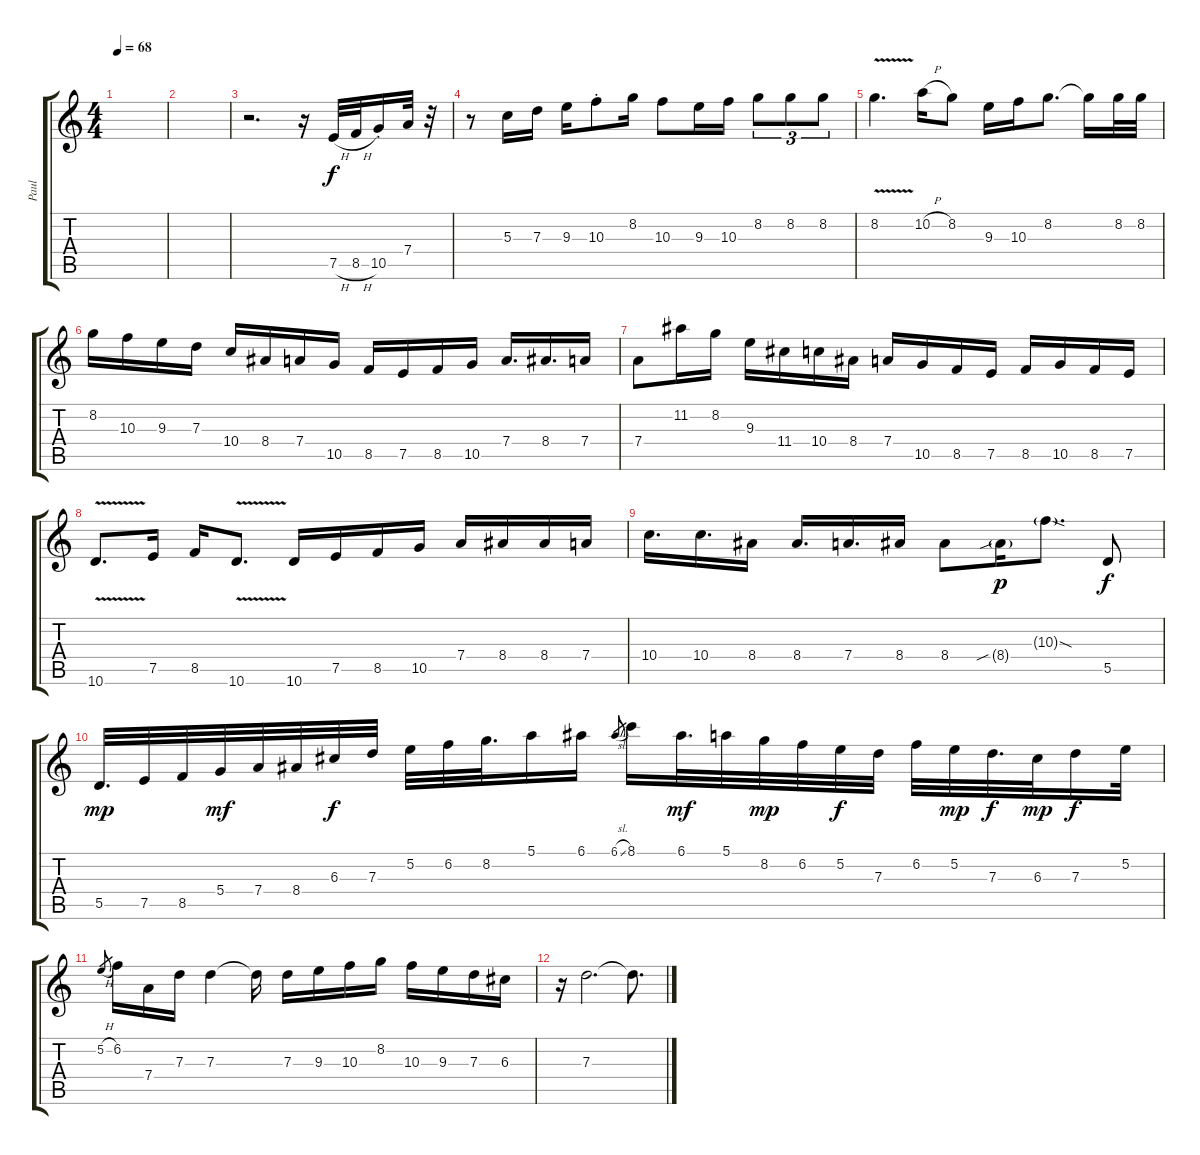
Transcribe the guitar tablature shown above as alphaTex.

\track ("Paul" "Paul") {instrument acousticguitarsteel}
\staff {score tabs}
\tuning (E4 B3 G3 D3 A2 E2) {hide}
\ts (4 4)
\tempo 68
\clef g2
\ks c
|
|
r.2{d} r.16 7.5{h}.32 8.5{h}.32 10.5{st}.16 7.4.32 r.32 |
r.8 5.3.16{dy f} 7.3.16 9.3.16 10.3{st}.8 8.2.16 10.3.8 9.3.16 10.3.16 8.2.8{tu (3 2)} 8.2.8{tu (3 2)} 8.2.8{tu (3 2)} |
8.2{v}.4{d} 10.2{h}.16 8.2.8 9.3.16 10.3.16 8.2.8{d} 8.2{t}.16 8.2.32 8.2.32 |
8.2.16 10.3.16 9.3.16 7.3.16 10.4.16 8.4.16 7.4.16 10.5.16 8.5.16 7.5.16 8.5.16 10.5.16 7.4.16{d} 8.4.16{d} 7.4.16 |
7.4.8 11.2.16 8.2.16 9.3.16 11.4.16 10.4.16 8.4.16 7.4.16 10.5.16 8.5.16 7.5.16 8.5.16 10.5.16 8.5.16 7.5.16 |
10.6{v}.8{d} 7.5.16 8.5.16 10.6{v}.8{d} 10.6.16 7.5.16 8.5.16 10.5.16 7.4.16 8.4.16 8.4.16 7.4.16 |
10.4.16{d} 10.4.16{d} 8.4.16 8.4.16{d} 7.4.16{d} 8.4.16 8.4.8 8.4{sib g}.16{dy p} 10.3{sod g}.8{d} 5.5.8{dy f} |
5.5.32{d dy mp} 7.5.32 8.5.32 5.4.32{dy mf} 7.4.32 8.4.32 6.3.32{dy f} 7.3.32 5.2.32 6.2.32 8.2.32{d} 5.1.16 6.1.16 6.1{sl}.8{gr} 8.1.16 6.1.32{d dy mf} 5.1.32 8.2.32{dy mp} 6.2.32 5.2.32{dy f} 7.3.32 6.2.32 5.2.32{dy mp} 7.3.32{d dy f} 6.3.32{dy mp} 7.3.16{dy f} 5.2.32 |
5.2{h}.8{gr} 6.2.16 7.4.16 7.3.16 7.3.4 7.3{t}.16 7.3.16 9.3.16 10.3.16 8.2.16 10.3.16 9.3.16 7.3.16 6.3.16 |
r.16 7.3.2{d} 7.3{t}.8{d}
